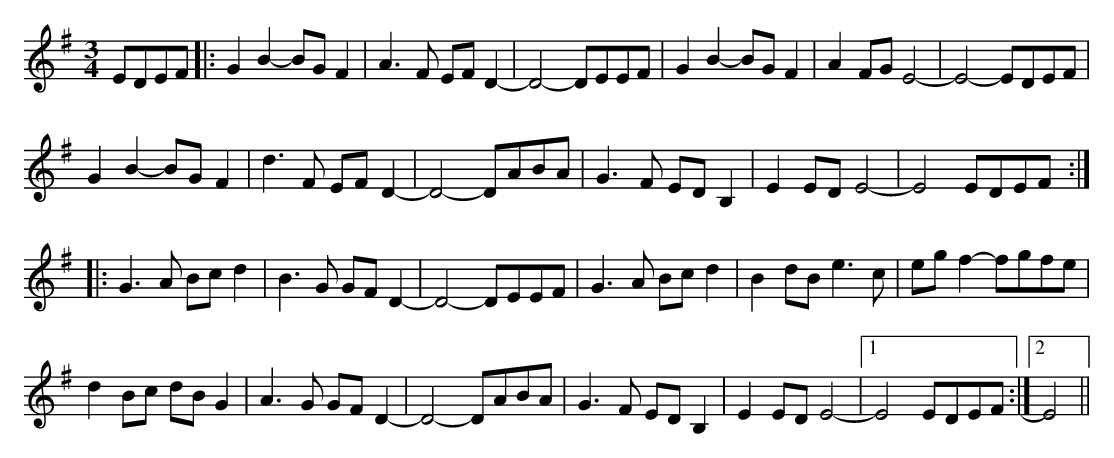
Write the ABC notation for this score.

X:1
M:3/4
K:Emin
EDEF|:G2B2- BGF2|A3F EFD2-|D4- DEEF|G2B2- BGF2|A2FG E4-|E4- EDEF|
G2B2- BGF2|d3F EFD2-|D4- DABA|G3F EDB,2|E2ED E4-|E4 EDEF:|
|:G3A Bcd2|B3G GFD2-|D4- DEEF|G3A Bcd2|B2dB e3c|egf2- fgfe|
d2Bc dBG2|A3G GFD2-|D4- DABA|G3F EDB,2|E2ED E4-|1 E4 EDEF:|2 E4||
